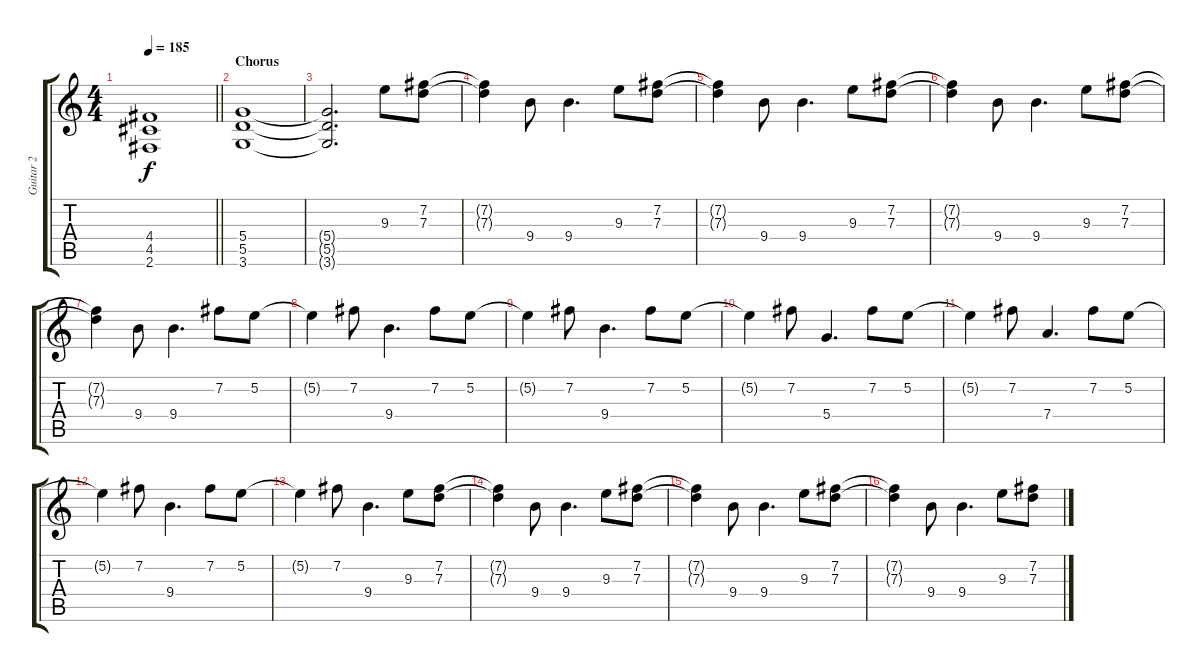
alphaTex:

\track ("Guitar 2" "Guitar 2") {instrument distortionguitar}
\staff {score tabs}
\tuning (E4 B3 G3 D3 A2 E2) {hide}
\ts (4 4)
\tempo 185
\clef g2
\barLineRight lightlight
\ks c
(4.4{t} 4.5{t} 2.6{t}).1{dy f} |
\section ("" "Chorus")
(5.4 5.5 3.6).1 |
(5.4{t} 5.5{t} 3.6{t}).2{d} 9.3.8 (7.2 7.3).8 |
(7.2{t} 7.3{t}).4 9.4.8 9.4.4{d} 9.3.8 (7.2 7.3).8 |
(7.2{t} 7.3{t}).4 9.4.8 9.4.4{d} 9.3.8 (7.2 7.3).8 |
(7.2{t} 7.3{t}).4 9.4.8 9.4.4{d} 9.3.8 (7.2 7.3).8 |
(7.2{t} 7.3{t}).4 9.4.8 9.4.4{d} 7.2.8 5.2.8 |
5.2{t}.4 7.2.8 9.4.4{d} 7.2.8 5.2.8 |
5.2{t}.4 7.2.8 9.4.4{d} 7.2.8 5.2.8 |
5.2{t}.4 7.2.8 5.4.4{d} 7.2.8 5.2.8 |
5.2{t}.4 7.2.8 7.4.4{d} 7.2.8 5.2.8 |
5.2{t}.4 7.2.8 9.4.4{d} 7.2.8 5.2.8 |
5.2{t}.4 7.2.8 9.4.4{d} 9.3.8 (7.2 7.3).8 |
(7.2{t} 7.3{t}).4 9.4.8 9.4.4{d} 9.3.8 (7.2 7.3).8 |
(7.2{t} 7.3{t}).4 9.4.8 9.4.4{d} 9.3.8 (7.2 7.3).8 |
(7.2{t} 7.3{t}).4 9.4.8 9.4.4{d} 9.3.8 (7.2 7.3).8
